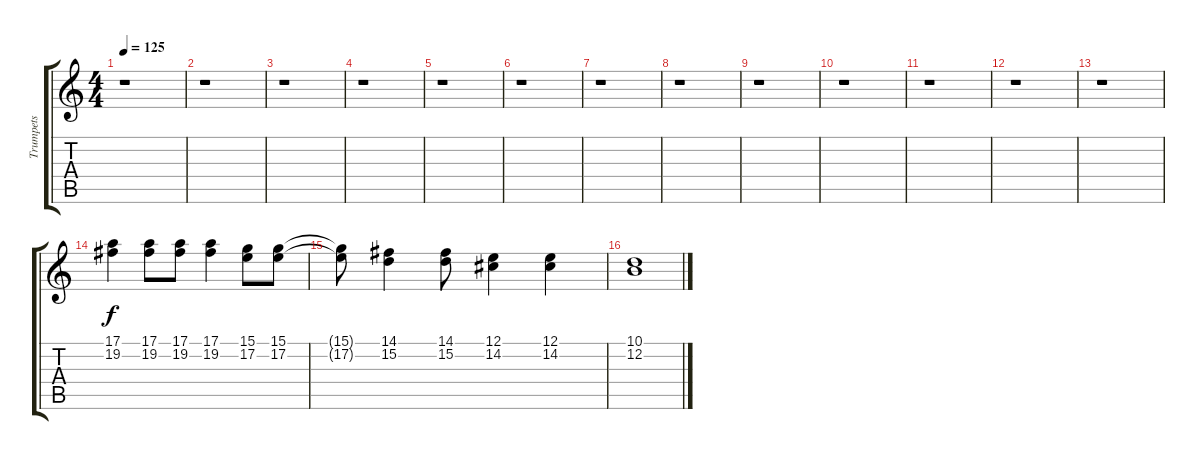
\track ("Trumpets" "Trumpets") {instrument trumpet}
\staff {score tabs}
\tuning (E4 B3 G3 D3 A2 E2) {hide}
\ts (4 4)
\tempo 125
\clef g2
\ks c
r.1{dy f} |
r.1 |
r.1 |
r.1 |
r.1 |
r.1 |
r.1 |
r.1 |
r.1 |
r.1 |
r.1 |
r.1 |
r.1 |
(17.1 19.2).4 (17.1 19.2).8 (17.1 19.2).8 (17.1 19.2).4 (15.1 17.2).8 (15.1 17.2).8 |
(15.1{t} 17.2{t}).8 (14.1 15.2).4 (14.1 15.2).8 (12.1 14.2).4 (12.1 14.2).4 |
(10.1 12.2).1
